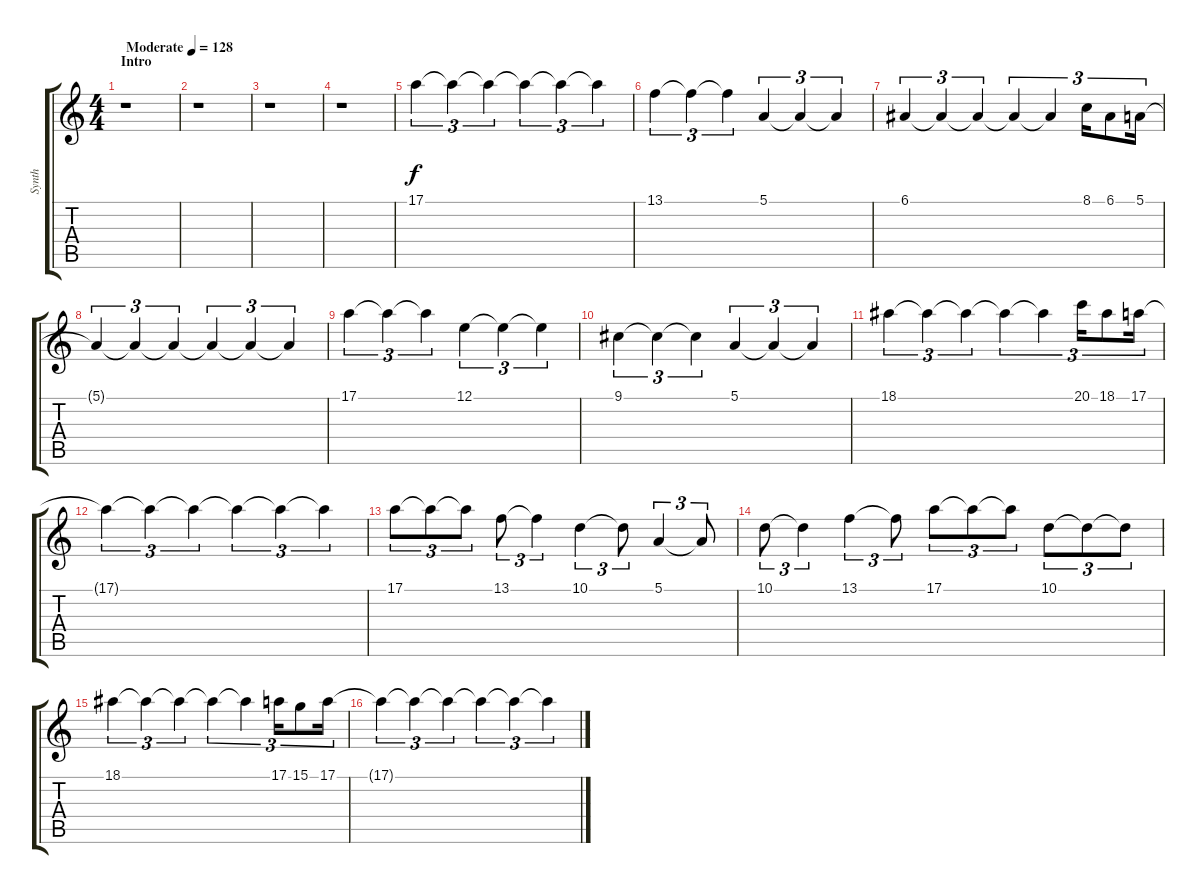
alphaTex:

\track ("Synth" "Synth") {instrument synthstrings1}
\staff {score tabs}
\tuning (E4 B3 G3 D3 A2 E2) {hide}
\ts (4 4)
\section ("" "Intro")
\tempo (128 "Moderate")
\clef g2
\ks c
r.1{dy f instrument synthstrings1} |
r.1 |
r.1 |
r.1 |
17.1.4{tu (3 2)} 17.1{t}.4{tu (3 2)} 17.1{t}.4{tu (3 2)} 17.1{t}.4{tu (3 2)} 17.1{t}.4{tu (3 2)} 17.1{t}.4{tu (3 2)} |
13.1.4{tu (3 2)} 13.1{t}.4{tu (3 2)} 13.1{t}.4{tu (3 2)} 5.1.4{tu (3 2)} 5.1{t}.4{tu (3 2)} 5.1{t}.4{tu (3 2)} |
6.1.4{tu (3 2)} 6.1{t}.4{tu (3 2)} 6.1{t}.4{tu (3 2)} 6.1{t}.4{tu (3 2)} 6.1{t}.4{tu (3 2)} 8.1.16{tu (3 2)} 6.1.8{tu (3 2)} 5.1.16{tu (3 2)} |
5.1{t}.4{tu (3 2)} 5.1{t}.4{tu (3 2)} 5.1{t}.4{tu (3 2)} 5.1{t}.4{tu (3 2)} 5.1{t}.4{tu (3 2)} 5.1{t}.4{tu (3 2)} |
17.1.4{tu (3 2)} 17.1{t}.4{tu (3 2)} 17.1{t}.4{tu (3 2)} 12.1.4{tu (3 2)} 12.1{t}.4{tu (3 2)} 12.1{t}.4{tu (3 2)} |
9.1.4{tu (3 2)} 9.1{t}.4{tu (3 2)} 9.1{t}.4{tu (3 2)} 5.1.4{tu (3 2)} 5.1{t}.4{tu (3 2)} 5.1{t}.4{tu (3 2)} |
18.1.4{tu (3 2)} 18.1{t}.4{tu (3 2)} 18.1{t}.4{tu (3 2)} 18.1{t}.4{tu (3 2)} 18.1{t}.4{tu (3 2)} 20.1.16{tu (3 2)} 18.1.8{tu (3 2)} 17.1.16{tu (3 2)} |
17.1{t}.4{tu (3 2)} 17.1{t}.4{tu (3 2)} 17.1{t}.4{tu (3 2)} 17.1{t}.4{tu (3 2)} 17.1{t}.4{tu (3 2)} 17.1{t}.4{tu (3 2)} |
17.1.8{tu (3 2)} 17.1{t}.8{tu (3 2)} 17.1{t}.8{tu (3 2)} 13.1.8{tu (3 2)} 13.1{t}.4{tu (3 2)} 10.1.4{tu (3 2)} 10.1{t}.8{tu (3 2)} 5.1.4{tu (3 2)} 5.1{t}.8{tu (3 2)} |
10.1.8{tu (3 2)} 10.1{t}.4{tu (3 2)} 13.1.4{tu (3 2)} 13.1{t}.8{tu (3 2)} 17.1.8{tu (3 2)} 17.1{t}.8{tu (3 2)} 17.1{t}.8{tu (3 2)} 10.1.8{tu (3 2)} 10.1{t}.8{tu (3 2)} 10.1{t}.8{tu (3 2)} |
18.1.4{tu (3 2)} 18.1{t}.4{tu (3 2)} 18.1{t}.4{tu (3 2)} 18.1{t}.4{tu (3 2)} 18.1{t}.4{tu (3 2)} 17.1.16{tu (3 2)} 15.1.8{tu (3 2)} 17.1.16{tu (3 2)} |
17.1{t}.4{tu (3 2)} 17.1{t}.4{tu (3 2)} 17.1{t}.4{tu (3 2)} 17.1{t}.4{tu (3 2)} 17.1{t}.4{tu (3 2)} 17.1{t}.4{tu (3 2)}
